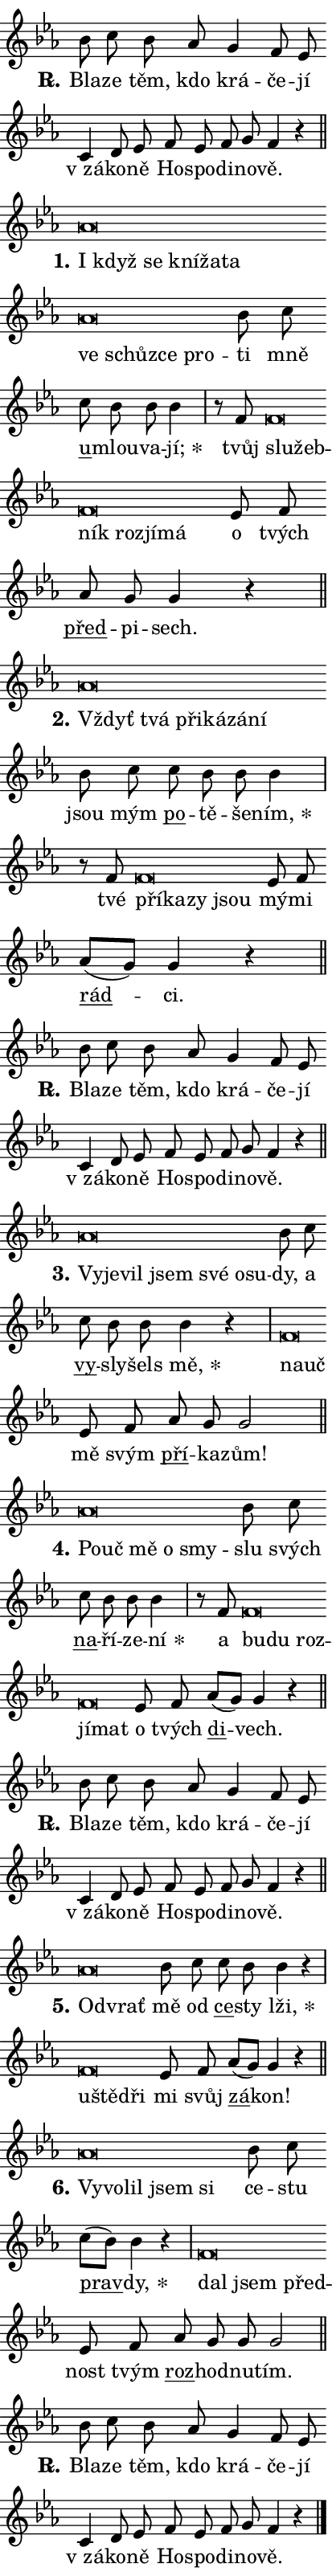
\version "2.24.0"
\header { tagline = "" }
\paper {
  indent = 0\cm
  top-margin = 0\cm
  right-margin = 0.13\cm % to fit lyric hyphens
  bottom-margin = 0\cm
  left-margin = 0\cm
  paper-width = 7\cm
  page-breaking = #ly:one-page-breaking
  system-system-spacing.basic-distance = #11
  score-system-spacing.basic-distance = #11
  ragged-last = ##f
}


%% Author: Thomas Morley
%% https://lists.gnu.org/archive/html/lilypond-user/2020-05/msg00002.html
#(define (line-position grob)
"Returns position of @var[grob} in current system:
   @code{'start}, if at first time-step
   @code{'end}, if at last time-step
   @code{'middle} otherwise
"
  (let* ((col (ly:item-get-column grob))
         (ln (ly:grob-object col 'left-neighbor))
         (rn (ly:grob-object col 'right-neighbor))
         (col-to-check-left (if (ly:grob? ln) ln col))
         (col-to-check-right (if (ly:grob? rn) rn col))
         (break-dir-left
           (and
             (ly:grob-property col-to-check-left 'non-musical #f)
             (ly:item-break-dir col-to-check-left)))
         (break-dir-right
           (and
             (ly:grob-property col-to-check-right 'non-musical #f)
             (ly:item-break-dir col-to-check-right))))
        (cond ((eqv? 1 break-dir-left) 'start)
              ((eqv? -1 break-dir-right) 'end)
              (else 'middle))))

#(define (tranparent-at-line-position vctor)
  (lambda (grob)
  "Relying on @code{line-position} select the relevant enry from @var{vctor}.
Used to determine transparency,"
    (case (line-position grob)
      ((end) (not (vector-ref vctor 0)))
      ((middle) (not (vector-ref vctor 1)))
      ((start) (not (vector-ref vctor 2))))))

noteHeadBreakVisibility =
#(define-music-function (break-visibility)(vector?)
"Makes @code{NoteHead}s transparent relying on @var{break-visibility}"
#{
  \override NoteHead.transparent =
    #(tranparent-at-line-position break-visibility)
#})

#(define delete-ledgers-for-transparent-note-heads
  (lambda (grob)
    "Reads whether a @code{NoteHead} is transparent.
If so this @code{NoteHead} is removed from @code{'note-heads} from
@var{grob}, which is supposed to be @code{LedgerLineSpanner}.
As a result ledgers are not printed for this @code{NoteHead}"
    (let* ((nhds-array (ly:grob-object grob 'note-heads))
           (nhds-list
             (if (ly:grob-array? nhds-array)
                 (ly:grob-array->list nhds-array)
                 '()))
           ;; Relies on the transparent-property being done before
           ;; Staff.LedgerLineSpanner.after-line-breaking is executed.
           ;; This is fragile ...
           (to-keep
             (remove
               (lambda (nhd)
                 (ly:grob-property nhd 'transparent #f))
               nhds-list)))
      ;; TODO find a better method to iterate over grob-arrays, similiar
      ;; to filter/remove etc for lists
      ;; For now rebuilt from scratch
      (set! (ly:grob-object grob 'note-heads)  '())
      (for-each
        (lambda (nhd)
          (ly:pointer-group-interface::add-grob grob 'note-heads nhd))
        to-keep))))

squashNotes = {
  \override NoteHead.X-extent = #'(-0.2 . 0.2)
  \override NoteHead.Y-extent = #'(-0.75 . 0)
  \override NoteHead.stencil =
    #(lambda (grob)
       (let ((pos (ly:grob-property grob 'staff-position)))
         (begin
           (if (< pos -7) (display "ERROR: Lower brevis then expected\n") (display "OK: Expected brevis position\n"))
           (if (<= pos -6) ly:text-interface::print ly:note-head::print))))
}
unSquashNotes = {
  \revert NoteHead.X-extent
  \revert NoteHead.Y-extent
  \revert NoteHead.stencil
}

hideNotes = \noteHeadBreakVisibility #begin-of-line-visible
unHideNotes = \noteHeadBreakVisibility #all-visible

% work-around for resetting accidentals
% https://lilypond.org/doc/v2.23/Documentation/notation/displaying-rhythms#unmetered-music
cadenzaMeasure = {
  \cadenzaOff
  \partial 1024 s1024
  \cadenzaOn
}

#(define-markup-command (accent layout props text) (markup?)
  "Underline accented syllable"
  (interpret-markup layout props
    #{\markup \override #'(offset . 4.3) \underline { #text }#}))

responsum = \markup \concat {
  "R" \hspace #-1.05 \path #0.1 #'((moveto 0 0.07) (lineto 0.9 0.8)) \hspace #0.05 "."
}

spaceSize = #0.6828661417322834 % exact space size for TeX Gyre Schola

\layout {
  \context {
    \Staff
    \remove "Time_signature_engraver"
    \override LedgerLineSpanner.after-line-breaking = #delete-ledgers-for-transparent-note-heads
  }
  \context {
    \Lyrics {
      \override LyricSpace.minimum-distance = \spaceSize
      \override LyricText.font-name = #"TeX Gyre Schola"
      \override LyricText.font-size = 1
      \override StanzaNumber.font-name = #"TeX Gyre Schola Bold"
      \override StanzaNumber.font-size = 1
    }
  }
  \context {
    \Score 
    \override NoteHead.text =
      #(lambda (grob) 
        (let ((pos (ly:grob-property grob 'staff-position)))
          #{\markup {
            \combine
              \halign #-0.55 \raise #(if (= pos -6) 0 0.5) \override #'(thickness . 2) \draw-line #'(3.2 . 0)
              \musicglyph "noteheads.sM1"
          }#}))
  }
}

% magnetic-lyrics.ily
%
%   written by
%     Jean Abou Samra <jean@abou-samra.fr>
%     Werner Lemberg <wl@gnu.org>
%
%   adapted by
%     Jiri Hon <jiri.hon@gmail.com>
%
% Version 2022-Apr-15

% https://www.mail-archive.com/lilypond-user@gnu.org/msg149350.html

#(define (Left_hyphen_pointer_engraver context)
   "Collect syllable-hyphen-syllable occurrences in lyrics and store
them in properties.  This engraver only looks to the left.  For
example, if the lyrics input is @code{foo -- bar}, it does the
following.

@itemize @bullet
@item
Set the @code{text} property of the @code{LyricHyphen} grob between
@q{foo} and @q{bar} to @code{foo}.

@item
Set the @code{left-hyphen} property of the @code{LyricText} grob with
text @q{foo} to the @code{LyricHyphen} grob between @q{foo} and
@q{bar}.
@end itemize

Use this auxiliary engraver in combination with the
@code{lyric-@/text::@/apply-@/magnetic-@/offset!} hook."
   (let ((hyphen #f)
         (text #f))
     (make-engraver
      (acknowledgers
       ((lyric-syllable-interface engraver grob source-engraver)
        (set! text grob)))
      (end-acknowledgers
       ((lyric-hyphen-interface engraver grob source-engraver)
        ;(when (not (grob::has-interface grob 'lyric-space-interface))
          (set! hyphen grob)));)
      ((stop-translation-timestep engraver)
       (when (and text hyphen)
         (ly:grob-set-object! text 'left-hyphen hyphen))
       (set! text #f)
       (set! hyphen #f)))))

#(define (lyric-text::apply-magnetic-offset! grob)
   "If the space between two syllables is less than the value in
property @code{LyricText@/.details@/.squash-threshold}, move the right
syllable to the left so that it gets concatenated with the left
syllable.

Use this function as a hook for
@code{LyricText@/.after-@/line-@/breaking} if the
@code{Left_@/hyphen_@/pointer_@/engraver} is active."
   (let ((hyphen (ly:grob-object grob 'left-hyphen #f)))
     (when hyphen
       (let ((left-text (ly:spanner-bound hyphen LEFT)))
         (when (grob::has-interface left-text 'lyric-syllable-interface)
           (let* ((common (ly:grob-common-refpoint grob left-text X))
                  (this-x-ext (ly:grob-extent grob common X))
                  (left-x-ext
                   (begin
                     ;; Trigger magnetism for left-text.
                     (ly:grob-property left-text 'after-line-breaking)
                     (ly:grob-extent left-text common X)))
                  ;; `delta` is the gap width between two syllables.
                  (delta (- (interval-start this-x-ext)
                            (interval-end left-x-ext)))
                  (details (ly:grob-property grob 'details))
                  (threshold (assoc-get 'squash-threshold details 0.2)))
             (when (< delta threshold)
               (let* (;; We have to manipulate the input text so that
                      ;; ligatures crossing syllable boundaries are not
                      ;; disabled.  For languages based on the Latin
                      ;; script this is essentially a beautification.
                      ;; However, for non-Western scripts it can be a
                      ;; necessity.
                      (lt (ly:grob-property left-text 'text))
                      (rt (ly:grob-property grob 'text))
                      (is-space (grob::has-interface hyphen 'lyric-space-interface))
                      (space (if is-space " " ""))
                      (extra-delta (if is-space spaceSize 0))
                      ;; Append new syllable.
                      (ltrt-space (if (and (string? lt) (string? rt))
                                (string-append lt space rt)
                                (make-concat-markup (list lt space rt))))
                      ;; Right-align `ltrt` to the right side.
                      (ltrt-space-markup (grob-interpret-markup
                               grob
                               (make-translate-markup
                                (cons (interval-length this-x-ext) 0)
                                (make-right-align-markup ltrt-space)))))
                 (begin
                   ;; Don't print `left-text`.
                   (ly:grob-set-property! left-text 'stencil #f)
                   ;; Set text and stencil (which holds all collected
                   ;; syllables so far) and shift it to the left.
                   (ly:grob-set-property! grob 'text ltrt-space)
                   (ly:grob-set-property! grob 'stencil ltrt-space-markup)
                   (ly:grob-translate-axis! grob (- (- delta extra-delta)) X))))))))))


#(define (lyric-hyphen::displace-bounds-first grob)
   ;; Make very sure this callback isn't triggered too early.
   (let ((left (ly:spanner-bound grob LEFT))
         (right (ly:spanner-bound grob RIGHT)))
     (ly:grob-property left 'after-line-breaking)
     (ly:grob-property right 'after-line-breaking)
     (ly:lyric-hyphen::print grob)))

squashThreshold = #0.4

\layout {
  \context {
    \Lyrics
    \consists #Left_hyphen_pointer_engraver
    \override LyricText.after-line-breaking =
      #lyric-text::apply-magnetic-offset!
    \override LyricHyphen.stencil = #lyric-hyphen::displace-bounds-first
    \override LyricText.details.squash-threshold = \squashThreshold
    \override LyricHyphen.minimum-distance = 0
    \override LyricHyphen.minimum-length = \squashThreshold
  }
}

squashText = \override LyricText.details.squash-threshold = 9999
unSquashText = \override LyricText.details.squash-threshold = \squashThreshold

leftText = \override LyricText.self-alignment-X = #LEFT
unLeftText = \revert LyricText.self-alignment-X

starOffset = #(lambda (grob) 
                (let ((x_offset (ly:self-alignment-interface::aligned-on-x-parent grob)))
                  (if (= x_offset 0) 0 (+ x_offset 1.2))))

star = #(define-music-function (syllable)(string?)
"Append star separator at the end of a syllable"
#{
  \once \override LyricText.X-offset = #starOffset
  \lyricmode { \markup {
    #syllable
    \override #'((font-name . "TeX Gyre Schola Bold")) \hspace #0.2 \lower #0.65 \larger "*"
  } }
#})

starAccent = #(define-music-function (syllable)(string?)
"Append star separator at the end of a syllable and make accent"
#{
  \once \override LyricText.X-offset = #starOffset
  \lyricmode { \markup {
    \accent #syllable
    \override #'((font-name . "TeX Gyre Schola Bold")) \hspace #0.2 \lower #0.65 \larger "*"
  } }
#})

breath = #(define-music-function (syllable)(string?)
"Append breathing indicator at the end of a syllable"
#{
  \lyricmode { \markup { #syllable "+" } }
#})

optionalBreath = #(define-music-function (syllable)(string?)
"Append optional breathing indicator at the end of a syllable"
#{
  \lyricmode { \markup { #syllable "(+)" } }
#})


\score {
    <<
        \new Voice = "melody" { \cadenzaOn \key es \major \relative { bes'8 c bes as g4 f8 es \bar "" c4 d8 es \bar "" f es f g f4 r \cadenzaMeasure \bar "||" \break } }
        \new Lyrics \lyricsto "melody" { \lyricmode { \set stanza = \responsum
Bla -- ze těm, kdo krá -- če -- jí "v zá" -- ko -- ně Ho -- spo -- di -- no -- vě. } }
    >>
    \layout {}
}

\score {
    <<
        \new Voice = "melody" { \cadenzaOn \key es \major \relative { \squashNotes as'\breve*1/16 \hideNotes \breve*1/16 \bar "" \breve*1/16 \bar "" \breve*1/16 \bar "" \breve*1/16 \bar "" \breve*1/16 \bar "" \breve*1/16 \bar "" \breve*1/16 \bar "" \breve*1/16 \breve*1/16 \bar "" \unHideNotes \unSquashNotes bes8 c \bar "" c bes bes bes4 \cadenzaMeasure \bar "|" r8 f8 \squashNotes f\breve*1/16 \hideNotes \breve*1/16 \bar "" \breve*1/16 \bar "" \breve*1/16 \bar "" \breve*1/16 \breve*1/16 \bar "" \unHideNotes \unSquashNotes es8 f \bar "" as g g4 r \cadenzaMeasure \bar "||" \break } }
        \new Lyrics \lyricsto "melody" { \lyricmode { \set stanza = "1."
\leftText I \squashText když se kní -- ža -- ta ve schůz -- ce pro -- \unLeftText \unSquashText ti mně \markup \accent u -- mlou -- va -- \star jí; tvůj \leftText slu -- \squashText žeb -- ník roz -- jí -- má \unLeftText \unSquashText o tvých \markup \accent před -- pi -- sech. } }
    >>
    \layout {}
}

\score {
    <<
        \new Voice = "melody" { \cadenzaOn \key es \major \relative { \squashNotes as'\breve*1/16 \hideNotes \breve*1/16 \bar "" \breve*1/16 \bar "" \breve*1/16 \bar "" \breve*1/16 \breve*1/16 \bar "" \unHideNotes \unSquashNotes bes8 c \bar "" c bes bes bes4 \cadenzaMeasure \bar "|" r8 f8 \squashNotes f\breve*1/16 \hideNotes \breve*1/16 \bar "" \breve*1/16 \breve*1/16 \bar "" \unHideNotes \unSquashNotes es8 f \bar "" as[( g)] g4 r \cadenzaMeasure \bar "||" \break } }
        \new Lyrics \lyricsto "melody" { \lyricmode { \set stanza = "2."
\leftText Vždyť \squashText tvá při -- ká -- zá -- ní \unLeftText \unSquashText jsou mým \markup \accent po -- tě -- še -- \star ním, tvé \leftText pří -- \squashText ka -- zy jsou \unLeftText \unSquashText mý -- mi \markup \accent rád -- ci. } }
    >>
    \layout {}
}

\score {
    <<
        \new Voice = "melody" { \cadenzaOn \key es \major \relative { bes'8 c bes as g4 f8 es \bar "" c4 d8 es \bar "" f es f g f4 r \cadenzaMeasure \bar "||" \break } }
        \new Lyrics \lyricsto "melody" { \lyricmode { \set stanza = \responsum
Bla -- ze těm, kdo krá -- če -- jí "v zá" -- ko -- ně Ho -- spo -- di -- no -- vě. } }
    >>
    \layout {}
}

\score {
    <<
        \new Voice = "melody" { \cadenzaOn \key es \major \relative { \squashNotes as'\breve*1/16 \hideNotes \breve*1/16 \bar "" \breve*1/16 \bar "" \breve*1/16 \bar "" \breve*1/16 \bar "" \breve*1/16 \breve*1/16 \bar "" \unHideNotes \unSquashNotes bes8 c \bar "" c bes bes bes4 r \cadenzaMeasure \bar "|" \squashNotes f\breve*1/16 \hideNotes \breve*1/16 \bar "" \unHideNotes \unSquashNotes es8 f \bar "" as g g2 \cadenzaMeasure \bar "||" \break } }
        \new Lyrics \lyricsto "melody" { \lyricmode { \set stanza = "3."
\leftText Vy -- \squashText je -- vil jsem své o -- su -- \unLeftText \unSquashText dy, a \markup \accent vy -- sly -- šels \star mě, \leftText na -- \squashText uč \unLeftText \unSquashText mě svým \markup \accent pří -- ka -- zům! } }
    >>
    \layout {}
}

\score {
    <<
        \new Voice = "melody" { \cadenzaOn \key es \major \relative { \squashNotes as'\breve*1/16 \hideNotes \breve*1/16 \bar "" \breve*1/16 \bar "" \breve*1/16 \breve*1/16 \bar "" \unHideNotes \unSquashNotes bes8 c \bar "" c bes bes bes4 \cadenzaMeasure \bar "|" r8 f8 \squashNotes f\breve*1/16 \hideNotes \breve*1/16 \bar "" \breve*1/16 \bar "" \breve*1/16 \breve*1/16 \bar "" \unHideNotes \unSquashNotes es8 f \bar "" as[( g)] g4 r \cadenzaMeasure \bar "||" \break } }
        \new Lyrics \lyricsto "melody" { \lyricmode { \set stanza = "4."
\leftText Po -- \squashText uč mě o smy -- \unLeftText \unSquashText slu svých \markup \accent na -- ří -- ze -- \star ní a \leftText bu -- \squashText du roz -- jí -- mat \unLeftText \unSquashText o tvých \markup \accent di -- vech. } }
    >>
    \layout {}
}

\score {
    <<
        \new Voice = "melody" { \cadenzaOn \key es \major \relative { bes'8 c bes as g4 f8 es \bar "" c4 d8 es \bar "" f es f g f4 r \cadenzaMeasure \bar "||" \break } }
        \new Lyrics \lyricsto "melody" { \lyricmode { \set stanza = \responsum
Bla -- ze těm, kdo krá -- če -- jí "v zá" -- ko -- ně Ho -- spo -- di -- no -- vě. } }
    >>
    \layout {}
}

\score {
    <<
        \new Voice = "melody" { \cadenzaOn \key es \major \relative { \squashNotes as'\breve*1/16 \hideNotes \breve*1/16 \bar "" \unHideNotes \unSquashNotes bes8 c \bar "" c bes bes4 r \cadenzaMeasure \bar "|" \squashNotes f\breve*1/16 \hideNotes \breve*1/16 \breve*1/16 \bar "" \unHideNotes \unSquashNotes es8 f \bar "" as[( g)] g4 r \cadenzaMeasure \bar "||" \break } }
        \new Lyrics \lyricsto "melody" { \lyricmode { \set stanza = "5."
\leftText Od -- \squashText vrať \unLeftText \unSquashText mě od \markup \accent ce -- sty \star lži, \leftText u -- \squashText ště -- dři \unLeftText \unSquashText mi svůj \markup \accent zá -- kon! } }
    >>
    \layout {}
}

\score {
    <<
        \new Voice = "melody" { \cadenzaOn \key es \major \relative { \squashNotes as'\breve*1/16 \hideNotes \breve*1/16 \bar "" \breve*1/16 \bar "" \breve*1/16 \breve*1/16 \bar "" \unHideNotes \unSquashNotes bes8 c \bar "" c[( bes)] bes4 r \cadenzaMeasure \bar "|" \squashNotes f\breve*1/16 \hideNotes \breve*1/16 \breve*1/16 \bar "" \unHideNotes \unSquashNotes es8 f \bar "" as g g g2 \cadenzaMeasure \bar "||" \break } }
        \new Lyrics \lyricsto "melody" { \lyricmode { \set stanza = "6."
\leftText Vy -- \squashText vo -- lil jsem si \unLeftText \unSquashText ce -- stu \markup \accent prav -- \star dy, \leftText dal \squashText jsem před -- \unLeftText \unSquashText nost tvým \markup \accent roz -- hod -- nu -- tím. } }
    >>
    \layout {}
}

\score {
    <<
        \new Voice = "melody" { \cadenzaOn \key es \major \relative { bes'8 c bes as g4 f8 es \bar "" c4 d8 es \bar "" f es f g f4 r \cadenzaMeasure \bar "||" \break } \bar "|." }
        \new Lyrics \lyricsto "melody" { \lyricmode { \set stanza = \responsum
Bla -- ze těm, kdo krá -- če -- jí "v zá" -- ko -- ně Ho -- spo -- di -- no -- vě. } }
    >>
    \layout {}
}
